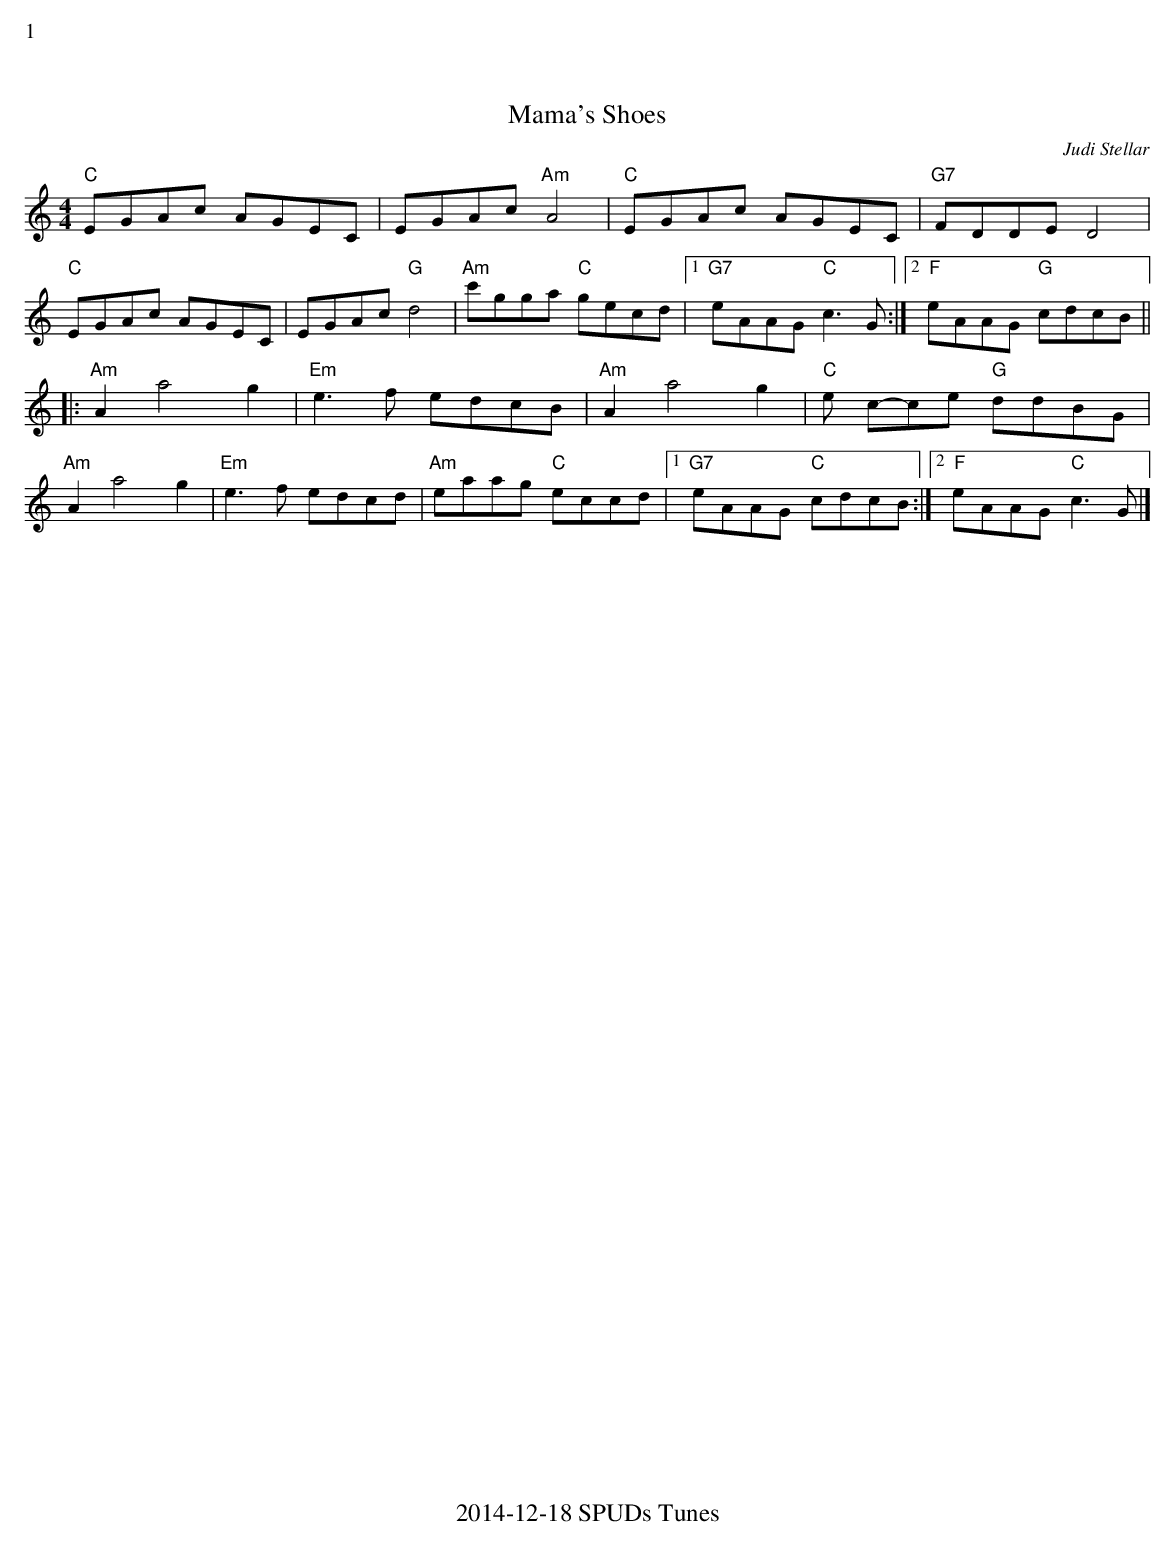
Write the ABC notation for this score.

X:1
%%text 1
T:Mama's Shoes
C:Judi Stellar
M:4/4
K:C
"C"EGAc AGEC | EGAc "Am" A4 |"C"EGAc AGEC | "G7" FDDE D4|
"C"EGAc AGEC | EGAc "G"d4 | "Am"c'gga "C"gecd |1"G7"eAAG "C"c3G:|2"F"eAAG "G"cdcB||
|:"Am" A2 a4 g2 | "Em" e3f edcB | "Am"A2 a4 g2 | "C"e c-ce "G"ddBG |
"Am"A2 a4 g2| "Em" e3f edcd | "Am"eaag "C" eccd |1"G7"eAAG "C"cdcB:|2"F"eAAG "C"c3G|]
